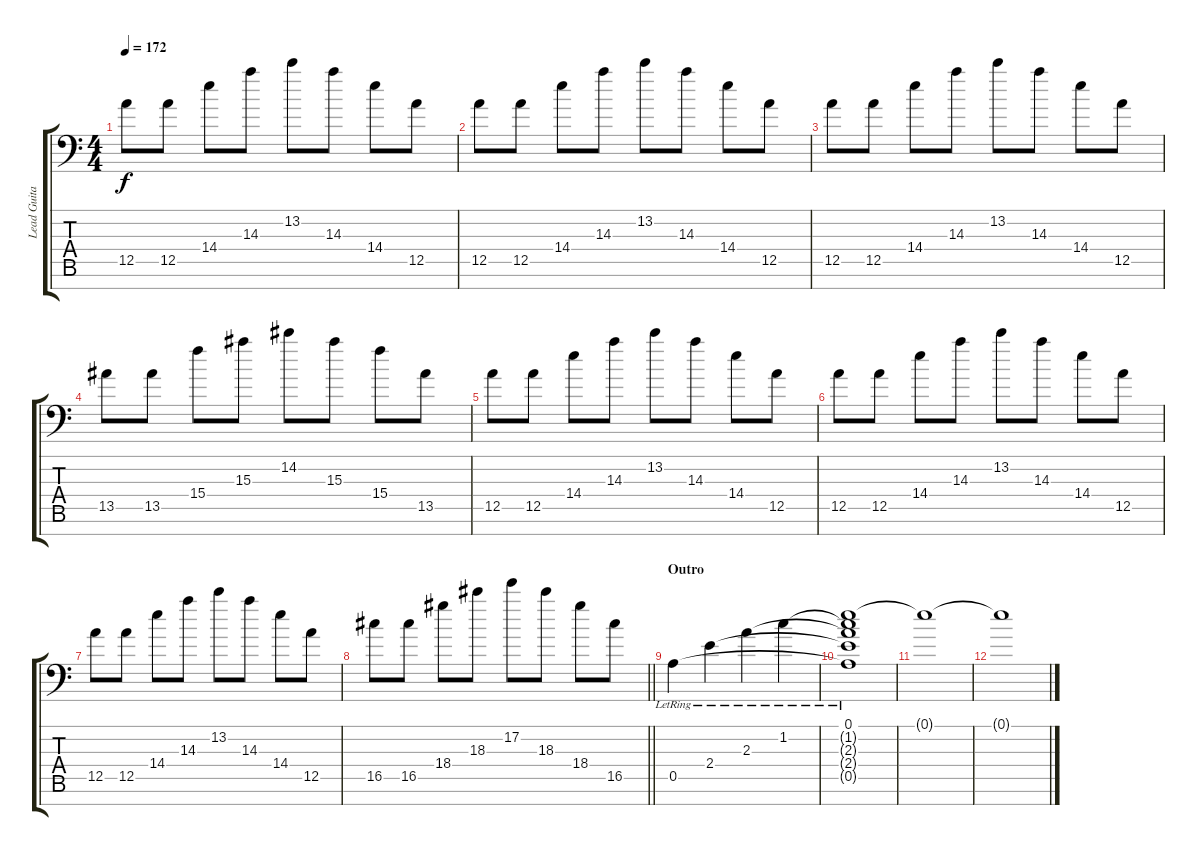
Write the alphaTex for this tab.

\track ("Lead Guitar" "Lead Guita") {instrument distortionguitar}
\staff {score tabs}
\tuning (E4 B3 G3 D3 A2 E2 A1) {hide}
\ts (4 4)
\tempo 172
\clef f4
\ks c
12.5.8{dy f} 12.5.8 14.4.8 14.3.8 13.2.8 14.3.8 14.4.8 12.5.8 |
12.5.8 12.5.8 14.4.8 14.3.8 13.2.8 14.3.8 14.4.8 12.5.8 |
12.5.8 12.5.8 14.4.8 14.3.8 13.2.8 14.3.8 14.4.8 12.5.8 |
13.5.8 13.5.8 15.4.8 15.3.8 14.2.8 15.3.8 15.4.8 13.5.8 |
12.5.8 12.5.8 14.4.8 14.3.8 13.2.8 14.3.8 14.4.8 12.5.8 |
12.5.8 12.5.8 14.4.8 14.3.8 13.2.8 14.3.8 14.4.8 12.5.8 |
12.5.8 12.5.8 14.4.8 14.3.8 13.2.8 14.3.8 14.4.8 12.5.8 |
\barLineRight lightlight
16.5.8 16.5.8 18.4.8 18.3.8 17.2.8 18.3.8 18.4.8 16.5.8 |
\section ("" "Outro")
0.5{lr}.4 2.4{lr}.4 2.3{lr}.4 1.2{lr}.4 |
(0.1{lr} 1.2{t} 2.3{t} 2.4{t} 0.5{t}).1 |
0.1{t}.1 |
0.1{t}.1
